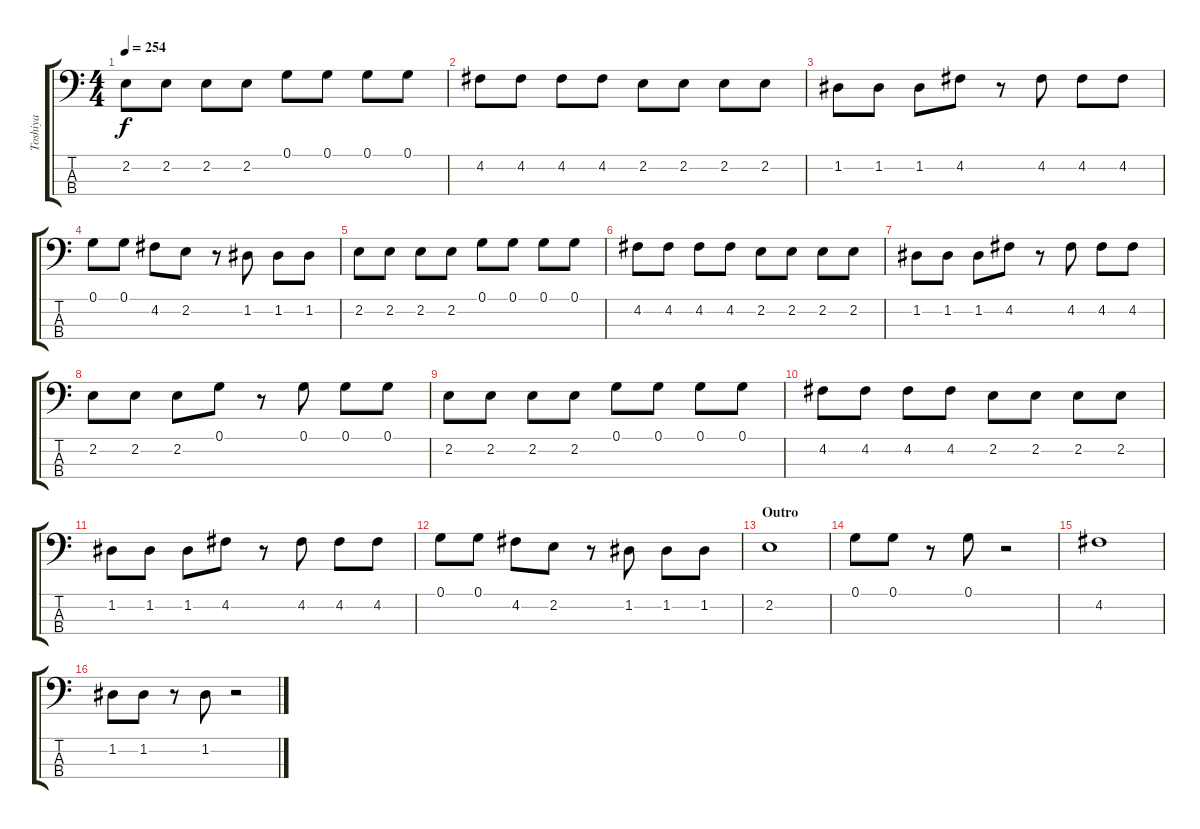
\track ("Toshiya" "Toshiya") {instrument electricbasspick}
\staff {score tabs}
\tuning (G2 D2 A1 E1) {hide}
\ts (4 4)
\tempo 254
\clef f4
\ks c
2.2.8{dy f} 2.2.8 2.2.8 2.2.8 0.1.8 0.1.8 0.1.8 0.1.8 |
4.2.8 4.2.8 4.2.8 4.2.8 2.2.8 2.2.8 2.2.8 2.2.8 |
1.2.8 1.2.8 1.2.8 4.2.8 r.8 4.2.8 4.2.8 4.2.8 |
0.1.8 0.1.8 4.2.8 2.2.8 r.8 1.2.8 1.2.8 1.2.8 |
2.2.8 2.2.8 2.2.8 2.2.8 0.1.8 0.1.8 0.1.8 0.1.8 |
4.2.8 4.2.8 4.2.8 4.2.8 2.2.8 2.2.8 2.2.8 2.2.8 |
1.2.8 1.2.8 1.2.8 4.2.8 r.8 4.2.8 4.2.8 4.2.8 |
2.2.8 2.2.8 2.2.8 0.1.8 r.8 0.1.8 0.1.8 0.1.8 |
2.2.8 2.2.8 2.2.8 2.2.8 0.1.8 0.1.8 0.1.8 0.1.8 |
4.2.8 4.2.8 4.2.8 4.2.8 2.2.8 2.2.8 2.2.8 2.2.8 |
1.2.8 1.2.8 1.2.8 4.2.8 r.8 4.2.8 4.2.8 4.2.8 |
0.1.8 0.1.8 4.2.8 2.2.8 r.8 1.2.8 1.2.8 1.2.8 |
\section ("" "Outro")
2.2.1 |
0.1.8 0.1.8 r.8 0.1.8 r.2 |
4.2.1 |
1.2.8 1.2.8 r.8 1.2.8 r.2
